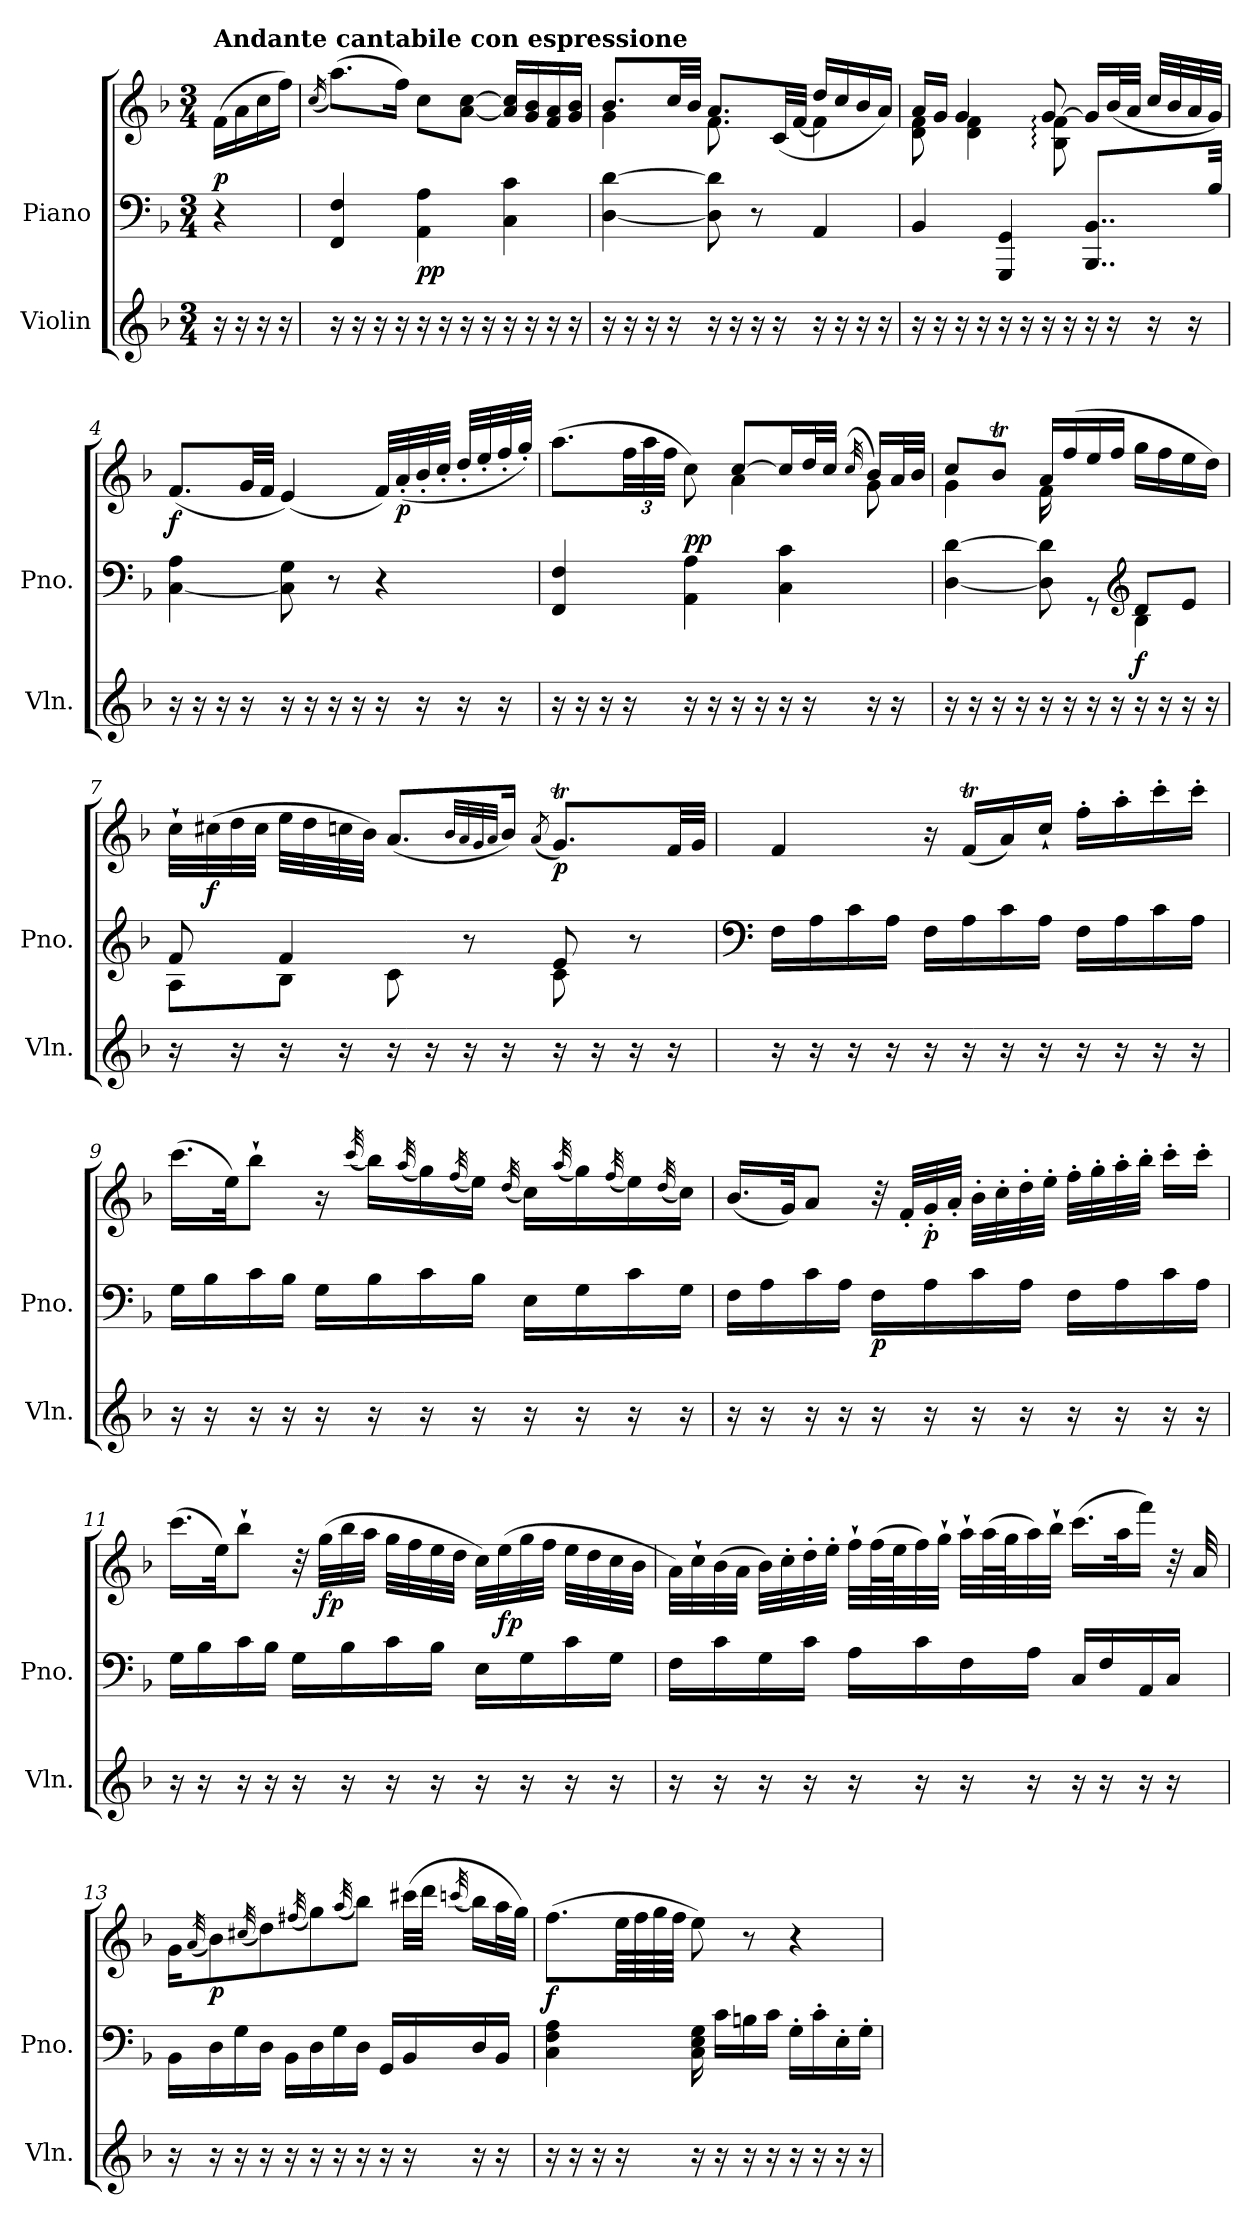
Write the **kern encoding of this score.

**kern	**kern	**kern	**dynam
*part2	*part1	*part1	*part1
*staff3	*staff2	*staff1	*staff1/2
*I"Violin	*I"Piano	*	*
*I'Vln.	*I'Pno.	*	*
*clefG2	*clefF4	*clefG2	*
*k[b-]	*k[b-]	*k[b-]	*
*M3/4	*M3/4	*M3/4	*
=	=	=	=
!	!	!LO:TX:a:B:t=Andante cantabile con espressione	!
!	!	!	!LO:DY:a=2
16r	4r	(>16f\LL	p
16r	.	16a\	.
16r	.	16cc\	.
16r	.	16ff\JJ)	.
=1	=1	=1	=1
.	.	(>16qcc/	.
!	!	!	!LO:DY:b=2
!	!	!	!LO:DY:n=1:b
16r	4FF/ 4F/	(>8.aa\L)	fp fp
16r	.	.	.
16r	.	.	.
16r	.	16ff\Jk)	.
!	!	!	!LO:DY:n=2:b=2
!	!	!	!LO:DY:n=3:b
16r	4AA\ 4A\	8cc\L	p p
16r	.	.	.
16r	.	[8a\ [8cc\J	.
16r	.	.	.
16r	4C\ 4c\	16a/] 16cc/]LL	.
16r	.	16g/ 16b-/	.
16r	.	16f/ 16a/	.
16r	.	16g/ 16b-/JJ	.
=2	=2	=2	=2
*	*	*^	*
16r	[4D\ [4d\	8.b-/L	4g\	.
16r	.	.	.	.
16r	.	.	.	.
16r	.	32cc/LL	.	.
.	.	32b-/JJJ	.	.
16r	8D\] 8d\]	8.a/L	8.f\	.
16r	.	.	.	.
16r	8r	.	.	.
16r	.	(>32c/LL	16ryy	.
.	.	[32f/JJJ	.	.
!	!	!	!	!LO:DY:b=2
!	!	!	!	!LO:DY:n=1:a=2
16r	4AA/	16dd/LL	4f\]	fp fp
16r	.	16cc/	.	.
16r	.	16b-/	.	.
16r	.	16a/JJ)	.	.
=3	=3	=3	=3	=3
16r	4BB-/	16a/LL	8d\ 8f\	.
16r	.	16g/JJ	.	.
16r	.	4g/	4d\ 4f\	.
16r	.	.	.	.
16r	4GGG/ 4GG/	.	.	.
16r	.	.	.	.
16r	.	[8g/	8B-\: 8f\:	.
16r	.	.	.	.
16r	8..BBB-/ 8..BB-/L	16g/LL]	4ryy	.
16r	.	(<32b-/L	.	.
.	.	32a/JJJ	.	.
16r	.	32cc/LLL	.	.
.	.	32b-/	.	.
16r	.	32a/	.	.
.	32B-/Jkk	32g/JJJ)	.	.
*	*	*v	*v	*
!!LO:LB:g=z
=4	=4	=4	=4
!	!	!	!LO:DY:b
16r	[4C\ 4A\	(<8.f/L	f
16r	.	.	.
16r	.	.	.
16r	.	32g/LL	.
.	.	32f/JJJ	.
16r	8C\] 8G\	(<4e/)	.
16r	.	.	.
16r	8r	.	.
16r	.	.	.
16r	4r	32f/LLL)	.
!	!	!	!LO:DY:b
.	.	(<32a'/	p
16r	.	32b-'/	.
.	.	32cc'/JJJ	.
16r	.	32dd'/LLL	.
.	.	32ee'/	.
16r	.	32ff'/	.
.	.	32gg'/JJJ)	.
=5	=5	=5	=5
*	*	*^	*
!	!	!	!	!LO:DY:b=2
!	!	!	!	!LO:DY:n=1:b
16r	4FF/ 4F/	(>8.aa\L	4ryy	fp fp
16r	.	.	.	.
16r	.	.	.	.
*	*	*Xbrackettup	*	*
16r	.	48ff\LL	.	.
.	.	48aa\	.	.
.	.	48ff\JJJ	.	.
!	!	!	!	!LO:DY:n=2:b=2
!	!	!	!	!LO:DY:n=3:a=2
16r	4AA\ 4A\	8cc\)	8ryy	p p
16r	.	.	.	.
16r	.	[8cc/L	4a\	.
16r	.	.	.	.
16r	4C\ 4c\	16cc/L]	.	.
16r	.	32dd/L	.	.
.	.	32cc/JJJ	.	.
.	.	(>32qcc/	.	.
16r	.	16b-/LL)	8g\	.
16r	.	32a/L	.	.
.	.	32b-/JJJ	.	.
=6	=6	=6	=6	=6
!	!LO:T:n=2:dash	!	!	!
*	*^	*	*	*
16r	[4D\ [4d\	2ryy	8cc/L	4g\	.
16r	.	.	.	.	.
16r	.	.	8b-T/J	.	.
16r	.	.	.	.	.
16r	8D\] 8d\]	.	16a/LL	16f\	.
16r	.	.	(>16ff/	16ryy	.
16r	8rGG	.	16ee/	8ryy	.
16r	.	.	16ff/JJ	.	.
*	*clefG2	*	*	*	*
!	!	!	!	!	!LO:DY:b=2
16r	8d/L	4B-\	16gg\LL	4ryy	f
16r	.	.	16ff\	.	.
16r	8e/J	.	16ee\	.	.
16r	.	.	16dd\JJ)	.	.
*	*	*	*v	*v	*
!!LO:LB:g=z
=7	=7	=7	=7	=7
16r	8f/	8A\L	32cc`\LLL	.
!	!	!	!	!LO:DY:b
.	.	.	(>32cc#X\	f
16r	.	.	32dd\	.
.	.	.	32cc#\JJJ	.
16r	4f/	8B-\J	32ee\LLL	.
.	.	.	32dd\	.
16r	.	.	32ccn\	.
.	.	.	32b-\JJJ)	.
16r	.	8c\	(<8.a/L	.
16r	.	.	.	.
16r	8r	8ryy	.	.
.	.	.	32qb-/LLL	.
.	.	.	32qa/	.
.	.	.	32qg/	.
.	.	.	32qa/JJJ	.
16r	.	.	16b-/Jk)	.
.	.	.	(<8qa/	.
!	!	!	!	!LO:DY:b
16r	8e/	8c\	8.gT/L)	p
16r	.	.	.	.
16r	8r	8rffyy	.	.
16r	.	.	32f/LL	.
.	.	.	32g/JJJ	.
*	*v	*v	*	*
=8	=8	=8	=8
*	*clefF4	*	*
16r	16F\LL	4f/	.
16r	16A\	.	.
16r	16c\	.	.
16r	16A\JJ	.	.
16r	16F\LL	16r	.
16r	16A\	(<16fT/LL	.
16r	16c\	16a/)	.
16r	16A\JJ	16cc`/JJ	.
16r	16F\LL	16ff'\LL	.
16r	16A\	16aa'\	.
16r	16c\	16ccc'\	.
16r	16A\JJ	16ccc'\JJ	.
=9	=9	=9	=9
16r	16G\LL	(>16.ccc\LL	.
16r	16B-\	.	.
.	.	32ee\JK)	.
16r	16c\	8bb-`\J	.
16r	16B-\JJ	.	.
16r	16G\LL	16r	.
.	.	(<32qccc/	.
16r	16B-\	16bb-\LL)	.
.	.	(<32qaa/	.
16r	16c\	16gg\)	.
.	.	(<32qff/	.
16r	16B-\JJ	16ee\JJ)	.
.	.	(<32qdd/	.
16r	16E\LL	16cc\LL)	.
.	.	(<32qaa/	.
16r	16G\	16gg\)	.
.	.	(<32qff/	.
16r	16c\	16ee\)	.
.	.	(<32qdd/	.
16r	16G\JJ	16cc\JJ)	.
!!LO:PB:g=z
=10	=10	=10	=10
16r	16F\LL	(<16.b-/LL	.
16r	16A\	.	.
.	.	32g/JK)	.
16r	16c\	8a/J	.
16r	16A\JJ	.	.
!	!	!	!LO:DY:b=2
16r	16F\LL	32r	p
.	.	32f'/LLL	.
!	!	!	!LO:DY:b
16r	16A\	32g'/	p
.	.	32a'/JJJ	.
16r	16c\	32b-'\LLL	.
.	.	32cc'\	.
16r	16A\JJ	32dd'\	.
.	.	32ee'\JJJ	.
16r	16F\LL	32ff'\LLL	.
.	.	32gg'\	.
16r	16A\	32aa'\	.
.	.	32bb-'\JJJ	.
16r	16c\	16ccc'\LL	.
16r	16A\JJ	16ccc'\JJ	.
=11	=11	=11	=11
16r	16G\LL	(>16.ccc\LL	.
16r	16B-\	.	.
.	.	32ee\JK)	.
16r	16c\	8bb-`\J	.
16r	16B-\JJ	.	.
16r	16G\LL	32r	.
!	!	!	!LO:DY:b
.	.	(>32gg\LLL	fp
16r	16B-\	32bb-\	.
.	.	32aa\JJJ	.
16r	16c\	32gg\LLL	.
.	.	32ff\	.
16r	16B-\JJ	32ee\	.
.	.	32dd\JJJ	.
16r	16E\LL	32cc\LLL)	.
!	!	!	!LO:DY:b
.	.	(>32ee\	fp
16r	16G\	32gg\	.
.	.	32ff\JJJ	.
16r	16c\	32ee\LLL	.
.	.	32dd\	.
16r	16G\JJ	32cc\	.
.	.	32b-\JJJ	.
!!LO:LB:g=z
=12	=12	=12	=12
16r	16F\LL	32a\LLL)	.
.	.	32cc`\	.
16r	16c\	(>32b-\	.
.	.	32a\JJJ	.
16r	16G\	32b-\LLL)	.
.	.	32cc'\	.
16r	16c\JJ	32dd'\	.
.	.	32ee'\JJJ	.
16r	16A\LL	32ff`\LLL	.
.	.	(>64ff\L	.
.	.	64ee\J	.
16r	16c\	32ff\)	.
.	.	32gg`\JJJ	.
16r	16F\	32aa`\LLL	.
.	.	(>64aa\L	.
.	.	64gg\J	.
16r	16A\JJ	32aa\)	.
.	.	32bb-`\JJJ	.
16r	16C/LL	(>16.ccc\LL	.
16r	16F/	.	.
.	.	32aa\K	.
16r	16AA/	16fff\JJ)	.
16r	16C/JJ	32r	.
.	.	32a/	.
=13	=13	=13	=13
16r	16BB-\LL	16g\KL	.
.	.	(<32qa/	.
!	!	!	!LO:DY:b
16r	16D\	8b-\)	p
16r	16G\	.	.
.	.	(<32qcc#X/	.
16r	16D\JJ	8dd\)	.
16r	16BB-\LL	.	.
.	.	(<32qff#X/	.
16r	16D\	8gg\)	.
16r	16G\	.	.
.	.	(<32qaa/	.
16r	16D\JJ	8bb-\J)	.
16r	16GG/LL	.	.
16r	16BB-/	(>32ccc#X\LLL	.
.	.	32ddd\JJJ	.
.	.	(<32qcccn/	.
16r	16D/	16bb-\LL)	.
16r	16BB-/JJ	32aa\L	.
.	.	32gg\JJJ)	.
=14	=14	=14	=14
!	!	!	!LO:DY:b
16r	4C\ 4F\ 4A\	(>8.ff\L	f
16r	.	.	.
16r	.	.	.
16r	.	64ee\LLL	.
.	.	64ff\	.
.	.	64gg\	.
.	.	64ff\JJJJ	.
16r	16C\ 16E\ 16G\	8ee\)	.
16r	16c\LL	.	.
16r	16Bn\	8r	.
16r	16c\JJ	.	.
16r	16G'\LL	4r	.
16r	16c'\	.	.
16r	16E'\	.	.
16r	16G'\JJ	.	.
=	=	=	=
*-	*-	*-	*-
